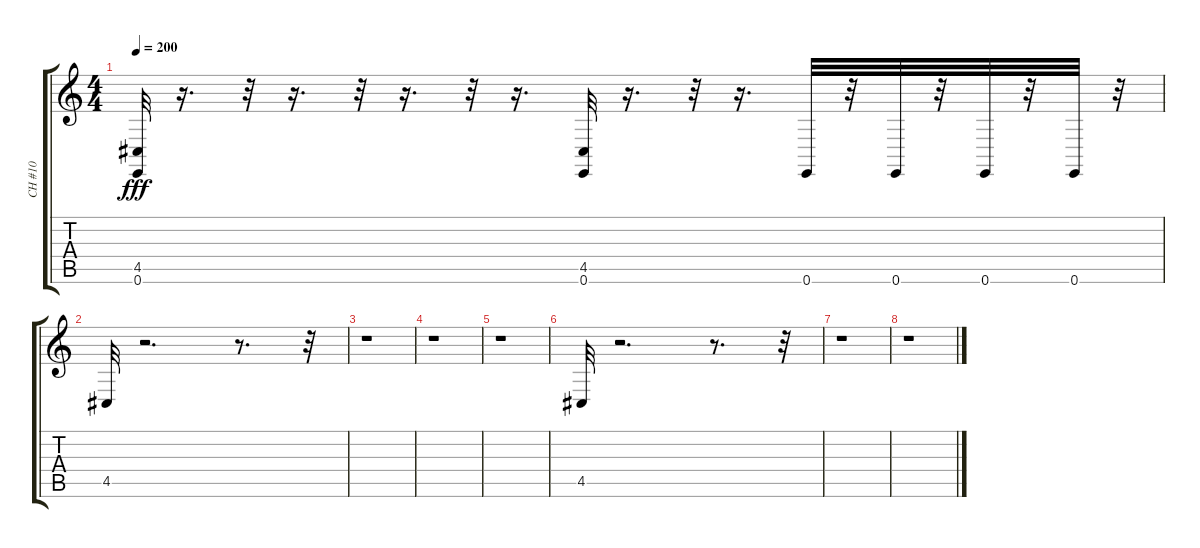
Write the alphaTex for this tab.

\track ("CH #10" "CH #10") {instrument brightacousticpiano}
\staff {score tabs}
\tuning (E4 B3 G3 D3 A2 E2) {hide}
\ts (4 4)
\tempo 200
\clef g2
\ks c
(4.5 0.6).32{dy fff} r.16{d} r.32 r.16{d} r.32 r.16{d} r.32 r.16{d} (4.5 0.6).32 r.16{d} r.32 r.16{d} 0.6.32 r.32 0.6.32 r.32 0.6.32 r.32 0.6.32 r.32 |
4.5.32 r.2{d} r.8{d} r.32 |
r.1 |
r.1 |
r.1 |
4.5.32 r.2{d} r.8{d} r.32 |
r.1 |
r.1
